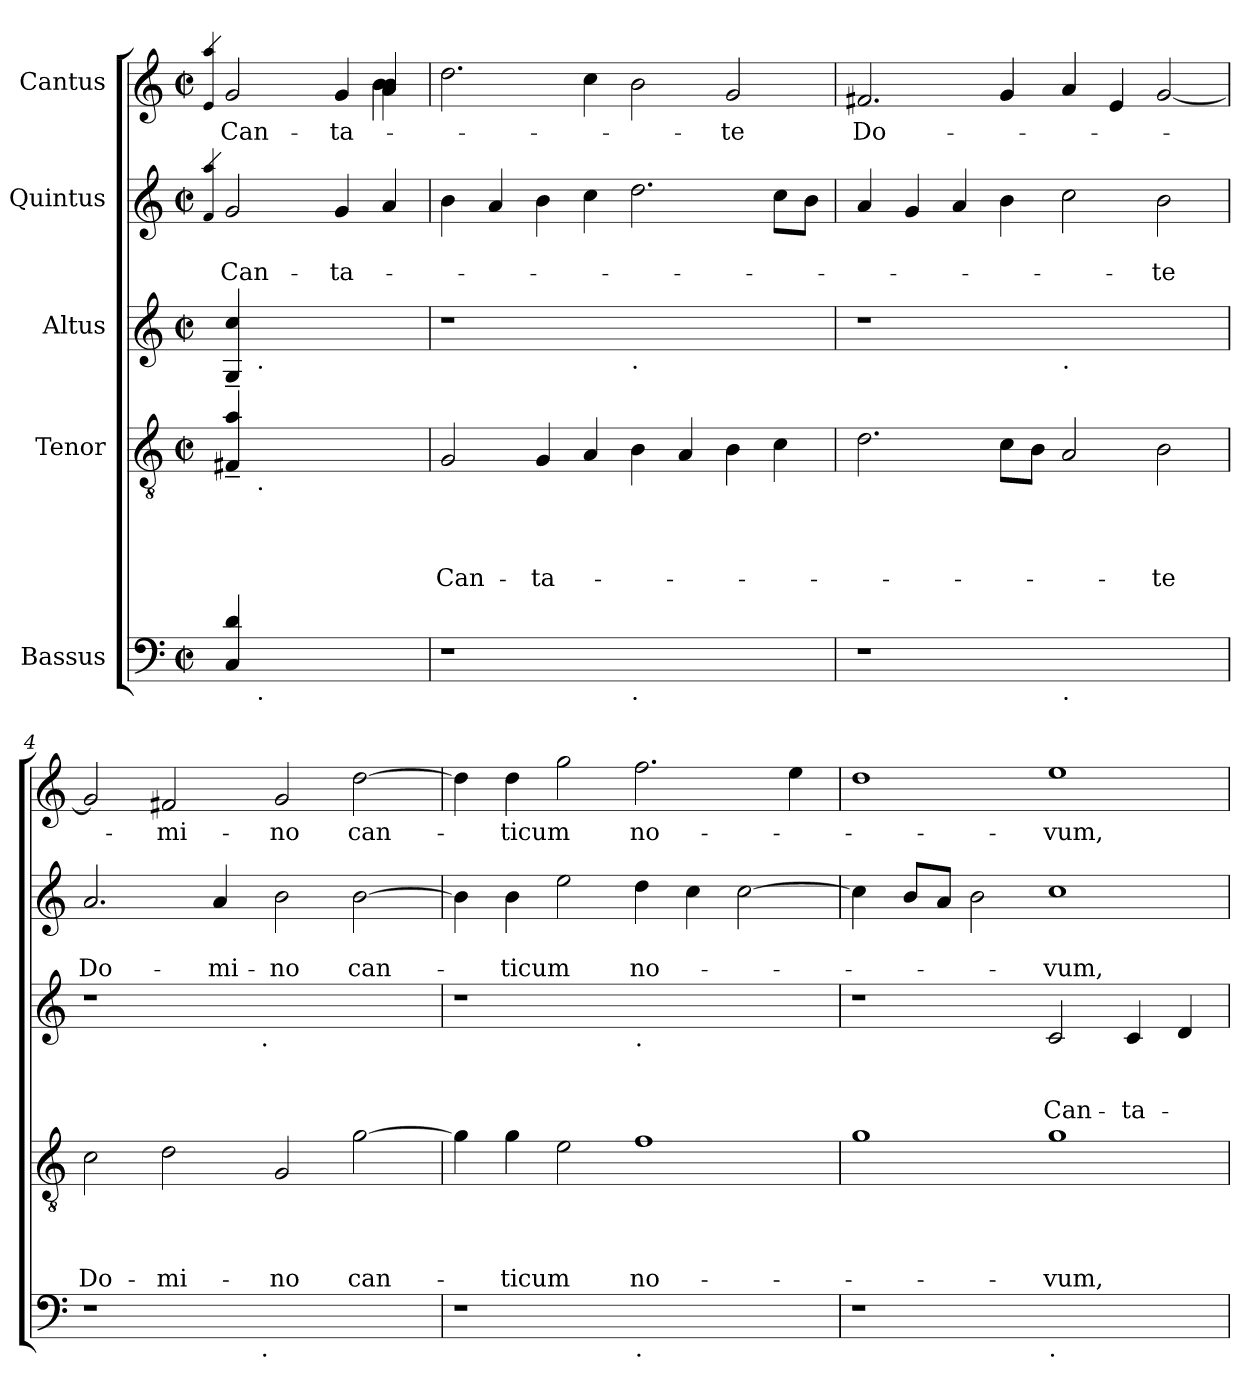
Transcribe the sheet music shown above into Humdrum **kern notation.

**kern	**kern	**text	**text	**text	**text	**kern	**text	**text	**text	**kern	**text	**text	**kern	**text
*part5	*part4	*part4	*part4	*part4	*part4	*part3	*part3	*part3	*part3	*part2	*part2	*part2	*part1	*part1
*staff5	*staff4	*staff4	*staff4	*staff4	*staff4	*staff3	*staff3	*staff3	*staff3	*staff2	*staff2	*staff2	*staff1	*staff1
*I"Bassus	*I"Tenor	*	*	*	*	*I"Altus	*	*	*	*I"Quintus	*	*	*I"Cantus	*
*clefF4	*clefGv2	*	*	*	*	*clefG2	*	*	*	*clefG2	*	*	*clefG2	*
*k[]	*k[]	*	*	*	*	*k[]	*	*	*	*k[]	*	*	*k[]	*
*C:	*C:	*	*	*	*	*C:	*	*	*	*C:	*	*	*C:	*
*M2/2	*M2/2	*	*	*	*	*M2/2	*	*	*	*M2/2	*	*	*M2/2	*
*met(c|)	*met(c|)	*	*	*	*	*met(c|)	*	*	*	*met(c|)	*	*	*met(c|)	*
=1	=1	=1	=1	=1	=1	=1	=1	=1	=1	=1	=1	=1	=1	=1
.	.	.	.	.	.	.	.	.	.	4qf/ 4qaa/	.	.	4qe/ 4qaa/	.
!	!	!	!	!	!	!	!	!	!	!	!	!LO:LY:b	!	!LO:LY:b
*^	*^	*	*	*	*	*^	*	*	*	*	*	*	*^	*
*	*	*	*	*	*	*	*	*	*	*	*	*	*	*	*	*	*^	*
*	*	*	*	*	*	*	*	*	*	*	*	*	*	*	*	*	*	*^	*
4C/ 4d/	8ryy	4F#X/~> 4a/~>	8ryy	.	.	.	.	4G/~< 4cc/~<	8ryy	.	.	.	2g/	.	Can-	2g/	2.ryy	2.ryy	2.ryy	Can-
!	!	!	!	!	!	!	!	!	!LO:TX:b:t=.	!	!	!	!	!	!	!	!	!	!	!
!	!	!	!LO:TX:b:t=.	!	!	!	!	!	!	!	!	!	!	!	!	!	!	!	!	!
!	!LO:TX:b:t=.	!	!	!	!	!	!	!	!	!	!	!	!	!	!	!	!	!	!	!
.	2..ryy	.	2..ryy	.	.	.	.	.	2..ryy	.	.	.	.	.	.	.	.	.	.	.
2.ryy	.	2.ryy	.	.	.	.	.	2.ryy	.	.	.	.	.	.	.	.	.	.	.	.
!	!	!	!	!	!	!	!	!	!	!	!	!	!	!	!LO:LY:b	!	!	!	!	!LO:LY:b
.	.	.	.	.	.	.	.	.	.	.	.	.	4g/	.	-ta-	4g/	.	.	.	-ta-
.	.	.	.	.	.	.	.	.	.	.	.	.	4a/	.	.	4a/	4b\	4a/	4b\	.
=2	=2	=2	=2	=2	=2	=2	=2	=2	=2	=2	=2	=2	=2	=2	=2	=2	=2	=2	=2	=2
!	!	!	!	!	!	!	!LO:LY:b	!	!	!	!	!	!	!	!	!	!	!	!	!
*v	*v	*	*	*	*	*	*	*v	*v	*	*	*	*	*	*	*v	*v	*v	*v	*
*	*v	*v	*	*	*	*	*	*	*	*	*	*	*	*	*
1r	2G/	.	.	.	Can-	1r	.	.	.	4b\	.	.	2.dd\	.
.	.	.	.	.	.	.	.	.	.	4a/	.	.	.	.
!	!	!	!	!	!LO:LY:b	!	!	!	!	!	!	!	!	!
.	4G/	.	.	.	-ta-	.	.	.	.	4b\	.	.	.	.
.	4A/	.	.	.	.	.	.	.	.	4cc\	.	.	4cc\	.
!	!	!	!	!	!	!LO:TX:b:t=.	!	!	!	!	!	!	!	!
!LO:TX:b:t=.	!	!	!	!	!	!	!	!	!	!	!	!	!	!
1ryy	4B\	.	.	.	.	1ryy	.	.	.	2.dd\	.	.	2b\	.
.	4A/	.	.	.	.	.	.	.	.	.	.	.	.	.
!	!	!	!	!	!	!	!	!	!	!	!	!	!	!LO:LY:b
.	4B\	.	.	.	.	.	.	.	.	.	.	.	2g/	-te
.	4c\	.	.	.	.	.	.	.	.	8cc\L	.	.	.	.
.	.	.	.	.	.	.	.	.	.	8b\J	.	.	.	.
=3	=3	=3	=3	=3	=3	=3	=3	=3	=3	=3	=3	=3	=3	=3
!	!	!	!	!	!	!	!	!	!	!	!	!	!	!LO:LY:b
1r	2.d\	.	.	.	.	1r	.	.	.	4a/	.	.	2.f#X/	Do-
.	.	.	.	.	.	.	.	.	.	4g/	.	.	.	.
.	.	.	.	.	.	.	.	.	.	4a/	.	.	.	.
.	8c\L	.	.	.	.	.	.	.	.	4b\	.	.	4g/	.
.	8B\J	.	.	.	.	.	.	.	.	.	.	.	.	.
!	!	!	!	!	!	!LO:TX:b:t=.	!	!	!	!	!	!	!	!
!LO:TX:b:t=.	!	!	!	!	!	!	!	!	!	!	!	!	!	!
1ryy	2A/	.	.	.	.	1ryy	.	.	.	2cc\	.	.	4a/	.
.	.	.	.	.	.	.	.	.	.	.	.	.	4e/	.
!	!	!	!	!	!LO:LY:b	!	!	!	!	!	!	!LO:LY:b	!	!
.	2B\	.	.	.	-te	.	.	.	.	2b\	.	-te	[<2g/	.
=4	=4	=4	=4	=4	=4	=4	=4	=4	=4	=4	=4	=4	=4	=4
!	!	!	!	!	!LO:LY:b	!	!	!	!	!	!	!LO:LY:b	!	!
*^	*	*	*	*	*	*^	*	*	*	*	*	*	*	*
1r	2ryy	2c\	.	.	.	Do-	1r	2ryy	.	.	.	2.a/	.	Do-	2g/]	.
!	!	!	!	!	!	!LO:LY:b	!	!	!	!	!	!	!	!	!	!LO:LY:b
.	4...ryy	2d\	.	.	.	-mi-	.	4...ryy	.	.	.	.	.	.	2f#X/	-mi-
!	!	!	!	!	!	!	!	!	!	!	!	!	!	!LO:LY:b	!	!
.	.	.	.	.	.	.	.	.	.	.	.	4a/	.	-mi-	.	.
!	!	!	!	!	!	!	!	!LO:TX:b:t=.	!	!	!	!	!	!	!	!
!	!LO:TX:b:t=.	!	!	!	!	!	!	!	!	!	!	!	!	!	!	!
.	1ryy	.	.	.	.	.	.	1ryy	.	.	.	.	.	.	.	.
!	!	!	!	!	!	!LO:LY:b	!	!	!	!	!	!	!	!LO:LY:b:rj	!	!LO:LY:b
1ryy	.	2G/	.	.	.	-no	1ryy	.	.	.	.	2b\	.	-no	2g/	-no
!	!	!	!	!	!	!LO:LY:b	!	!	!	!	!	!	!	!LO:LY:b	!	!LO:LY:b
.	.	[<2g\	.	.	.	can-	.	.	.	.	.	[<2b\	.	can-	[<2dd\	can-
.	32ryy	.	.	.	.	.	.	32ryy	.	.	.	.	.	.	.	.
*v	*v	*	*	*	*	*	*v	*v	*	*	*	*	*	*	*	*
!!LO:LB:g=z
=5	=5	=5	=5	=5	=5	=5	=5	=5	=5	=5	=5	=5	=5	=5
1r	4g\]	.	.	.	.	1r	.	.	.	4b\]	.	.	4dd\]	.
!	!	!	!	!	!LO:LY:b	!	!	!	!	!	!	!LO:LY:b	!	!LO:LY:b
.	4g\	.	.	.	-ticum	.	.	.	.	4b\	.	-ticum	4dd\	-ticum
.	2e\	.	.	.	.	.	.	.	.	2ee\	.	.	2gg\	.
!	!	!	!	!	!	!LO:TX:b:t=.	!	!	!	!	!	!	!	!
!LO:TX:b:t=.	!	!	!	!	!	!	!	!	!	!	!	!	!	!
!	!	!	!	!	!LO:LY:b	!	!	!	!	!	!	!LO:LY:b	!	!LO:LY:b
1ryy	1f	.	.	.	no-	1ryy	.	.	.	4dd\	.	no-	2.ff\	no-
.	.	.	.	.	.	.	.	.	.	4cc\	.	.	.	.
.	.	.	.	.	.	.	.	.	.	[>2cc\	.	.	.	.
.	.	.	.	.	.	.	.	.	.	.	.	.	4ee\	.
=6	=6	=6	=6	=6	=6	=6	=6	=6	=6	=6	=6	=6	=6	=6
1r	1g	.	.	.	.	1r	.	.	.	4cc\]	.	.	1dd	.
.	.	.	.	.	.	.	.	.	.	8b/L	.	.	.	.
.	.	.	.	.	.	.	.	.	.	8a/J	.	.	.	.
.	.	.	.	.	.	.	.	.	.	2b\	.	.	.	.
!LO:TX:b:t=.	!	!	!	!	!	!	!	!	!	!	!	!	!	!
!	!	!	!	!	!LO:LY:b	!	!	!	!LO:LY:b	!	!	!LO:LY:b	!	!LO:LY:b
1ryy	1g	.	.	.	-vum,	2c/	.	.	Can-	1cc	.	-vum,	1ee	-vum,
!	!	!	!	!	!	!	!	!	!LO:LY:b	!	!	!	!	!
.	.	.	.	.	.	4c/	.	.	-ta-	.	.	.	.	.
.	.	.	.	.	.	4d/	.	.	.	.	.	.	.	.
=	=	=	=	=	=	=	=	=	=	=	=	=	=	=
*-	*-	*-	*-	*-	*-	*-	*-	*-	*-	*-	*-	*-	*-	*-
